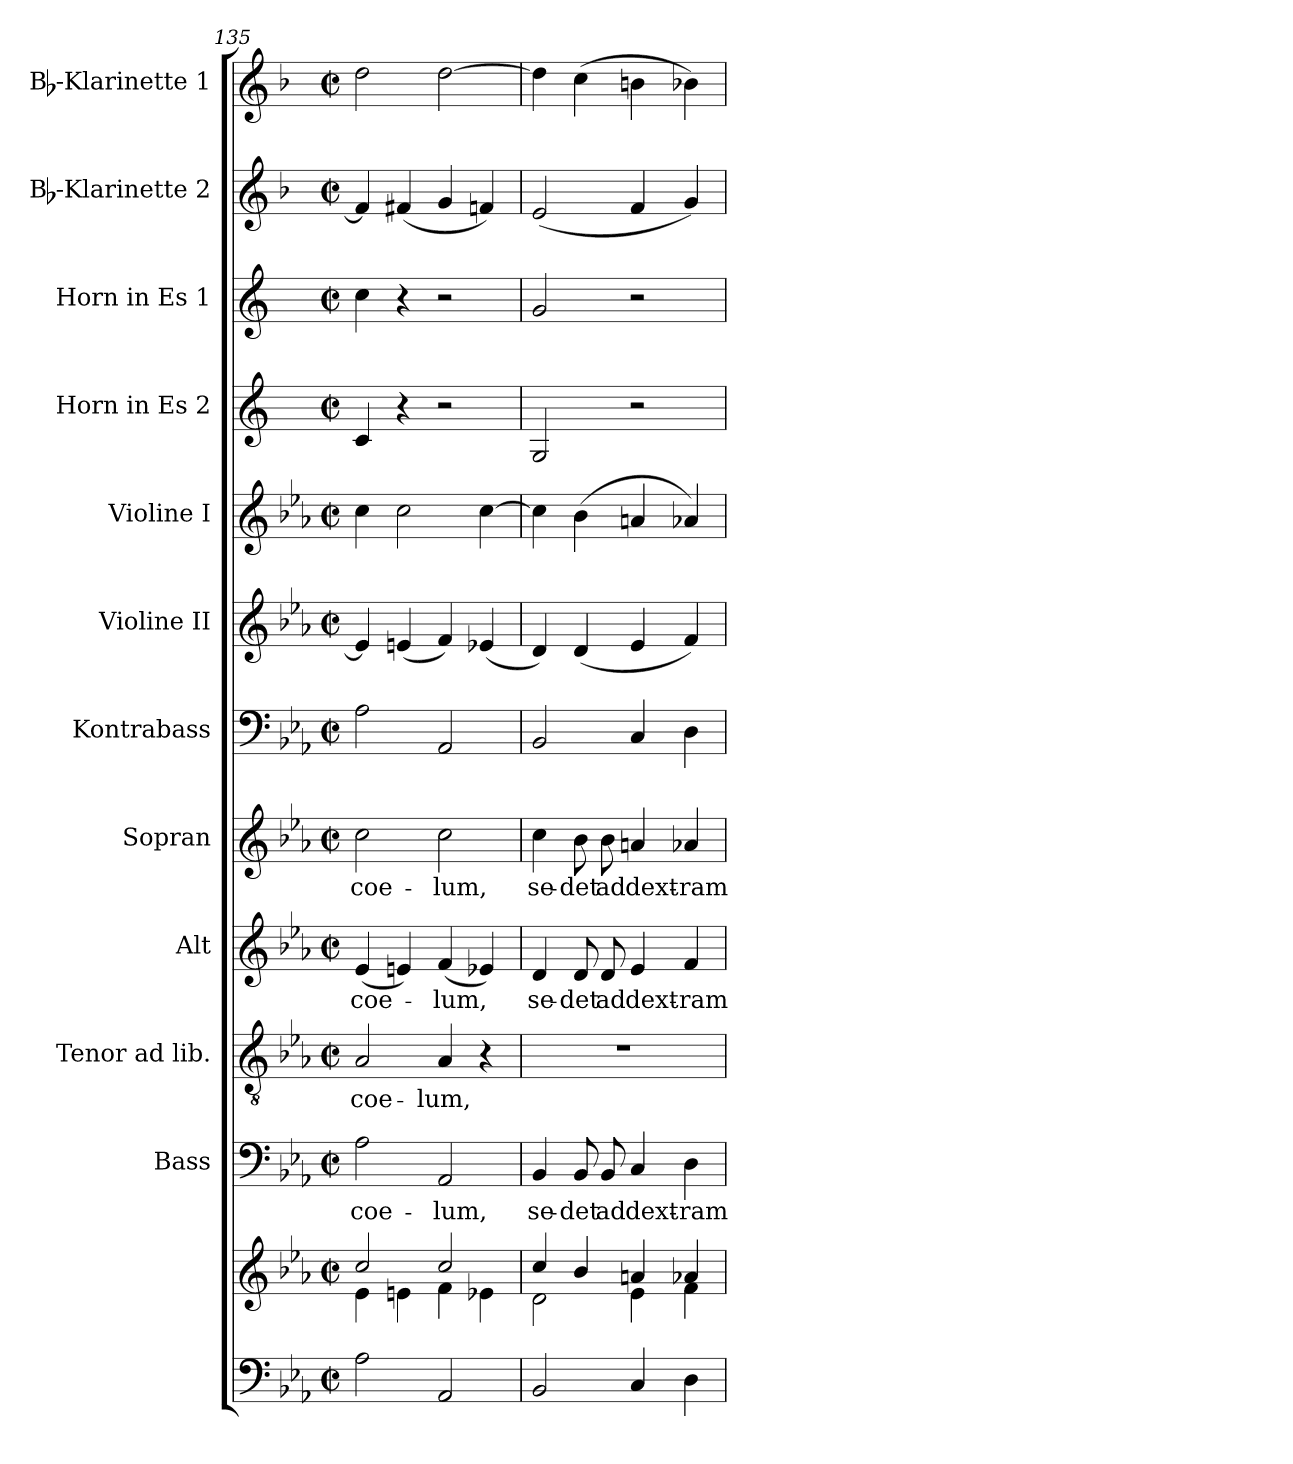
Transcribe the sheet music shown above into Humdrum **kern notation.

**kern	**kern	**kern	**text	**kern	**text	**kern	**text	**kern	**text	**kern	**kern	**kern	**kern	**kern	**kern	**kern
*part12	*part12	*part11	*part11	*part10	*part10	*part9	*part9	*part8	*part8	*part7	*part6	*part5	*part4	*part3	*part2	*part1
*staff13	*staff12	*staff11	*staff11	*staff10	*staff10	*staff9	*staff9	*staff8	*staff8	*staff7	*staff6	*staff5	*staff4	*staff3	*staff2	*staff1
*	*	*I"Bass	*	*I"Tenor ad lib.	*	*I"Alt	*	*I"Sopran	*	*I"Kontrabass	*I"Violine II	*I"Violine I	*I"Horn in Es 2	*I"Horn in Es 1	*I"Bb-Klarinette 2	*I"Bb-Klarinette 1
*	*	*I'B.	*	*I'T.	*	*I'A.	*	*I'S.	*	*I'Kb.	*I'Vl. II	*I'Vl. I	*	*	*I'Bb Kl. 2	*I'Bb Kl. 1
*clefF4	*clefG2	*clefF4	*	*clefGv2	*	*clefG2	*	*clefG2	*	*clefF4	*clefG2	*clefG2	*clefG2	*clefG2	*clefG2	*clefG2
*	*	*	*	*	*	*	*	*	*	*ITrd7c12	*	*	*ITrd5c9	*ITrd5c9	*ITrd1c2	*ITrd1c2
*k[b-e-a-]	*k[b-e-a-]	*k[b-e-a-]	*	*k[b-e-a-]	*	*k[b-e-a-]	*	*k[b-e-a-]	*	*k[b-e-a-]	*k[b-e-a-]	*k[b-e-a-]	*k[b-e-a-]	*k[b-e-a-]	*k[b-e-a-]	*k[b-e-a-]
*E-:	*E-:	*E-:	*	*E-:	*	*E-:	*	*E-:	*	*E-:	*E-:	*E-:	*E-:	*E-:	*E-:	*E-:
*M2/2	*M2/2	*M2/2	*	*M2/2	*	*M2/2	*	*M2/2	*	*M2/2	*M2/2	*M2/2	*M2/2	*M2/2	*M2/2	*M2/2
*met(c|)	*met(c|)	*met(c|)	*	*met(c|)	*	*met(c|)	*	*met(c|)	*	*met(c|)	*met(c|)	*met(c|)	*met(c|)	*met(c|)	*met(c|)	*met(c|)
=135	=135	=135	=135	=135	=135	=135	=135	=135	=135	=135	=135	=135	=135	=135	=135	=135
*	*^	*	*	*	*	*	*	*	*	*	*	*	*	*	*	*
!	!	!	!	!LO:LY:b	!	!LO:LY:b	!	!LO:LY:b	!	!LO:LY:b	!	!	!	!	!	!	!
2A-\	2cc/	4e-\	2A-\	coe-	2A-/	coe-	(<4e-/	coe-	2cc\	coe-	2AA-\	4e-/]	4cc\	4E-/	4e-\	4e-/]	2cc\
.	.	4en\	.	.	.	.	4en/)	.	.	.	.	(<4en/	2cc\	4r	4r	(<4en/	.
!	!	!	!	!LO:LY:b	!	!LO:LY:b	!	!LO:LY:b	!	!LO:LY:b	!	!	!	!	!	!	!
2AA-/	2cc/	4f\	2AA-/	-lum,	4A-/	-lum,	(<4f/	-lum,	2cc\	-lum,	2AAA-/	4f/)	.	2r	2r	4f/	[2cc\
.	.	4e-X\	.	.	4r	.	4e-X/)	.	.	.	.	(<4e-X/	[4cc\	.	.	4e-X/)	.
=136	=136	=136	=136	=136	=136	=136	=136	=136	=136	=136	=136	=136	=136	=136	=136	=136	=136
!	!	!	!	!LO:LY:b	!	!	!	!LO:LY:b	!	!LO:LY:b	!	!	!	!	!	!	!
2BB-/	4cc/	2d\	4BB-/	se-	1r	.	4d/	se-	4cc\	se-	2BBB-/	4d/)	4cc\]	2BB-/	2B-/	(<2d/	4cc\]
!	!	!	!	!LO:LY:b	!	!	!	!LO:LY:b	!	!LO:LY:b	!	!	!	!	!	!	!
.	4b-/	.	8BB-/	-det	.	.	8d/	-det	8b-\	-det	.	(<4d/	(>4b-\	.	.	.	(>4b-\
!	!	!	!	!LO:LY:b	!	!	!	!LO:LY:b	!	!LO:LY:b	!	!	!	!	!	!	!
.	.	.	8BB-/	ad	.	.	8d/	ad	8b-\	ad	.	.	.	.	.	.	.
!	!	!	!	!LO:LY:b	!	!	!	!LO:LY:b	!	!LO:LY:b	!	!	!	!	!	!	!
4C/	4an/	4e-\	4C/	dext-	.	.	4e-/	dext-	4an/	dext-	4CC/	4e-/	4an/	2r	2r	4e-/	4an\
!	!	!	!	!LO:LY:b	!	!	!	!LO:LY:b	!	!LO:LY:b	!	!	!	!	!	!	!
4D\	4a-X/	4f\	4D\	-ram	.	.	4f/	-ram	4a-X/	-ram	4DD\	4f/)	4a-X/)	.	.	4f/)	4a-X\)
*	*v	*v	*	*	*	*	*	*	*	*	*	*	*	*	*	*	*
=	=	=	=	=	=	=	=	=	=	=	=	=	=	=	=	=
*-	*-	*-	*-	*-	*-	*-	*-	*-	*-	*-	*-	*-	*-	*-	*-	*-
